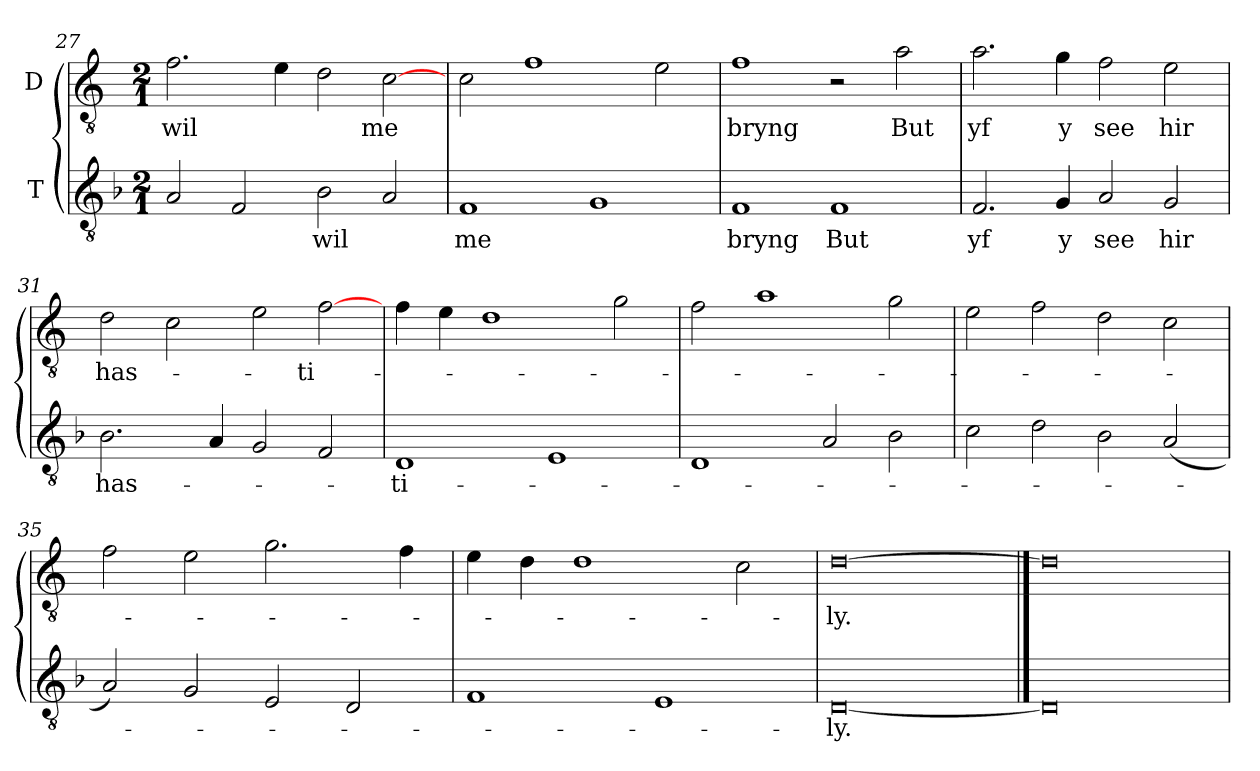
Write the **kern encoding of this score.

**kern	**text	**kern	**text
*part2	*part2	*part1	*part1
*staff2	*staff2	*staff1	*staff1
*I"T	*	*I"D	*
*clefGv2	*	*clefGv2	*
*ITrd7c12	*	*ITrd7c12	*
*k[b-]	*	*k[]	*
*F:	*	*C:	*
*M2/1	*	*M2/1	*
=27	=27	=27	=27
!	!	!	!LO:LY:b:color=#000000
2AAi/	.	2.Fi\	wil
2FFi/	.	.	.
.	.	4Ei\	.
!	!LO:LY:b:color=#000000	!	!
2BB-i\	wil	2Di\	.
!	!	!	!LO:LY:b:color=#000000
2AAi/	.	[2Ci\	me
!!LO:LB:g=z
=28	=28	=28	=28
!	!LO:LY:b:color=#000000	!	!
1FFi/	me	2Ci\	.
.	.	1Fi\	.
1GGi/	.	.	.
.	.	2Ei\	.
=29	=29	=29	=29
!	!LO:LY:b:color=#000000	!	!
!	!	!	!LO:LY:b:color=#000000
1FFi/	bryng	1Fi\	bryng
!	!LO:LY:b:color=#000000	!	!
1FFi/	But	2r	.
!	!	!	!LO:LY:b:color=#000000
.	.	2Ai\	But
=30	=30	=30	=30
!	!LO:LY:b:color=#000000	!	!
!	!	!	!LO:LY:b:color=#000000
2.FFi/	yf	2.Ai\	yf
!	!LO:LY:b:color=#000000	!	!
!	!	!	!LO:LY:b:color=#000000
4GGi/	y	4Gi\	y
!	!LO:LY:b:color=#000000	!	!
!	!	!	!LO:LY:b:color=#000000
2AAi/	see	2Fi\	see
!	!LO:LY:b:color=#000000	!	!
!	!	!	!LO:LY:b:color=#000000
2GGi/	hir	2Ei\	hir
=31	=31	=31	=31
!	!LO:LY:b:color=#000000	!	!
!	!	!	!LO:LY:b:color=#000000
2.BB-i\	has-	2Di\	has-
.	.	2Ci\	.
4AAi/	.	.	.
2GGi/	.	2Ei\	.
!	!	!	!LO:LY:b:color=#000000
2FFi/	.	[2Fi\	-ti-
=32	=32	=32	=32
!	!LO:LY:b:color=#000000	!	!
1DDi/	-ti-	4Fi\	.
.	.	4Ei\	.
.	.	1Di\	.
1EEi/	.	.	.
.	.	2Gi\	.
!!LO:LB:g=z
=33	=33	=33	=33
1DDi/	.	2Fi\	.
.	.	1Ai\	.
2AAi/	.	.	.
2BB-i\	.	2Gi\	.
=34	=34	=34	=34
2Ci\	.	2Ei\	.
2Di\	.	2Fi\	.
2BB-i\	.	2Di\	.
(2AAi/	.	2Ci\	.
=35	=35	=35	=35
2AAi/)	.	2Fi\	.
2GGi/	.	2Ei\	.
2EEi/	.	2.Gi\	.
2DDi/	.	.	.
.	.	4Fi\	.
=36	=36	=36	=36
1FFi/	.	4Ei\	.
.	.	4Di\	.
.	.	1Di\	.
1EEi/	.	.	.
.	.	2Ci\	.
=37	=37	=37	=37
!	!LO:LY:b:color=#000000	!	!
!	!	!	!LO:LY:b:color=#000000
[0DDi/	-ly.	[0Di\	-ly.
==38	==38	==38	==38
0DDi/]	.	0Di\]	.
=	=	=	=
*-	*-	*-	*-
